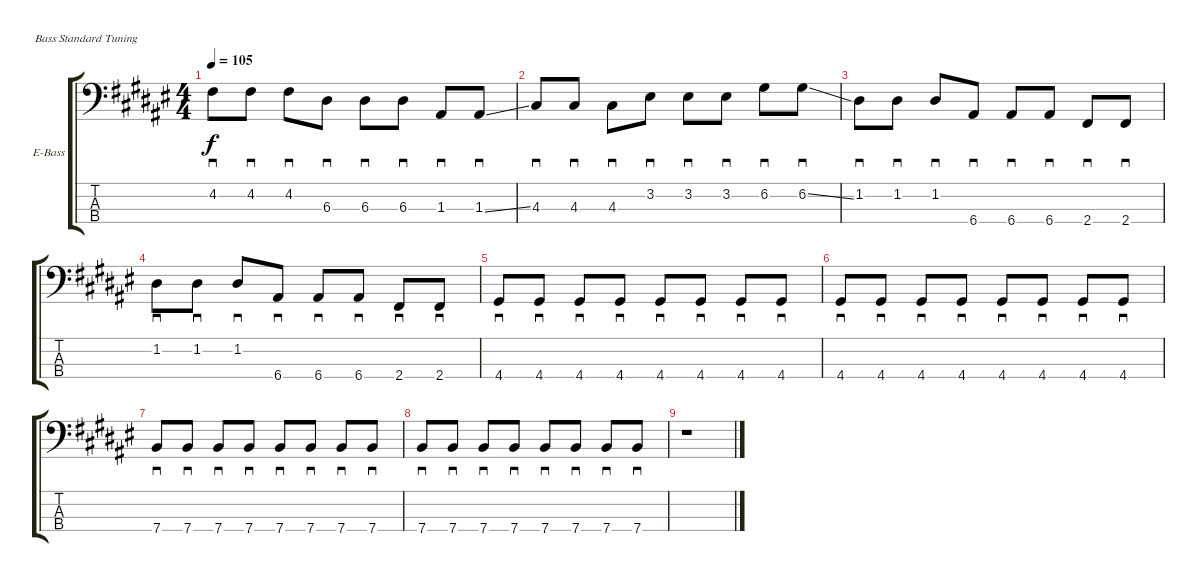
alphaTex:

\bracketExtendMode groupsimilarinstruments
\firstSystemTrackNameOrientation horizontal
\otherSystemsTrackNameOrientation horizontal
\track ("Nikolai Fraiture" "E-Bass") {instrument electricbassfinger}
\staff {score tabs}
\tuning (G2 D2 A1 E1)
\ts (4 4)
\tempo 105
\clef f4
\ks f#
4.2.8{sd dy f} 4.2.8{sd} 4.2.8{sd} 6.3.8{sd} 6.3.8{sd} 6.3.8{sd} 1.3.8{sd} 1.3{ss}.8{sd} |
4.3.8{sd} 4.3.8{sd} 4.3.8{sd} 3.2.8{sd} 3.2.8{sd} 3.2.8{sd} 6.2.8{sd} 6.2{ss}.8{sd} |
1.2.8{sd} 1.2.8{sd} 1.2.8{sd} 6.4.8{sd} 6.4.8{sd} 6.4.8{sd} 2.4.8{sd} 2.4.8{sd} |
1.2.8{sd} 1.2.8{sd} 1.2.8{sd} 6.4.8{sd} 6.4.8{sd} 6.4.8{sd} 2.4.8{sd} 2.4.8{sd} |
4.4.8{sd} 4.4.8{sd} 4.4.8{sd} 4.4.8{sd} 4.4.8{sd} 4.4.8{sd} 4.4.8{sd} 4.4.8{sd} |
4.4.8{sd} 4.4.8{sd} 4.4.8{sd} 4.4.8{sd} 4.4.8{sd} 4.4.8{sd} 4.4.8{sd} 4.4.8{sd} |
7.4.8{sd} 7.4.8{sd} 7.4.8{sd} 7.4.8{sd} 7.4.8{sd} 7.4.8{sd} 7.4.8{sd} 7.4.8{sd} |
7.4.8{sd} 7.4.8{sd} 7.4.8{sd} 7.4.8{sd} 7.4.8{sd} 7.4.8{sd} 7.4.8{sd} 7.4.8{sd} |
r.1
